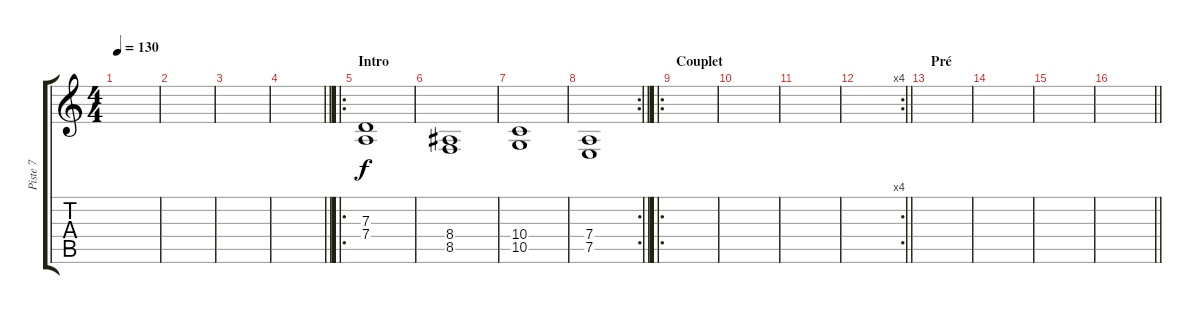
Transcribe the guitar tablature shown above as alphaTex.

\track ("Piste 7" "Piste 7") {instrument voiceoohs}
\staff {score tabs}
\tuning (E4 B3 G3 D3 A2 E2) {hide}
\ts (4 4)
\tempo 130
\clef g2
\ks c
|
|
|
\barLineRight lightlight
|
\ro
\section ("" "Intro")
(7.3 7.4).1 |
(8.4 8.5).1 |
(10.4 10.5).1 |
\rc 2
\barLineRight lightlight
(7.4 7.5).1 |
\ro
\section ("" "Couplet")
|
|
|
\rc 4
\barLineRight lightlight
|
\section ("" "Pré")
|
|
|
\barLineRight lightlight
